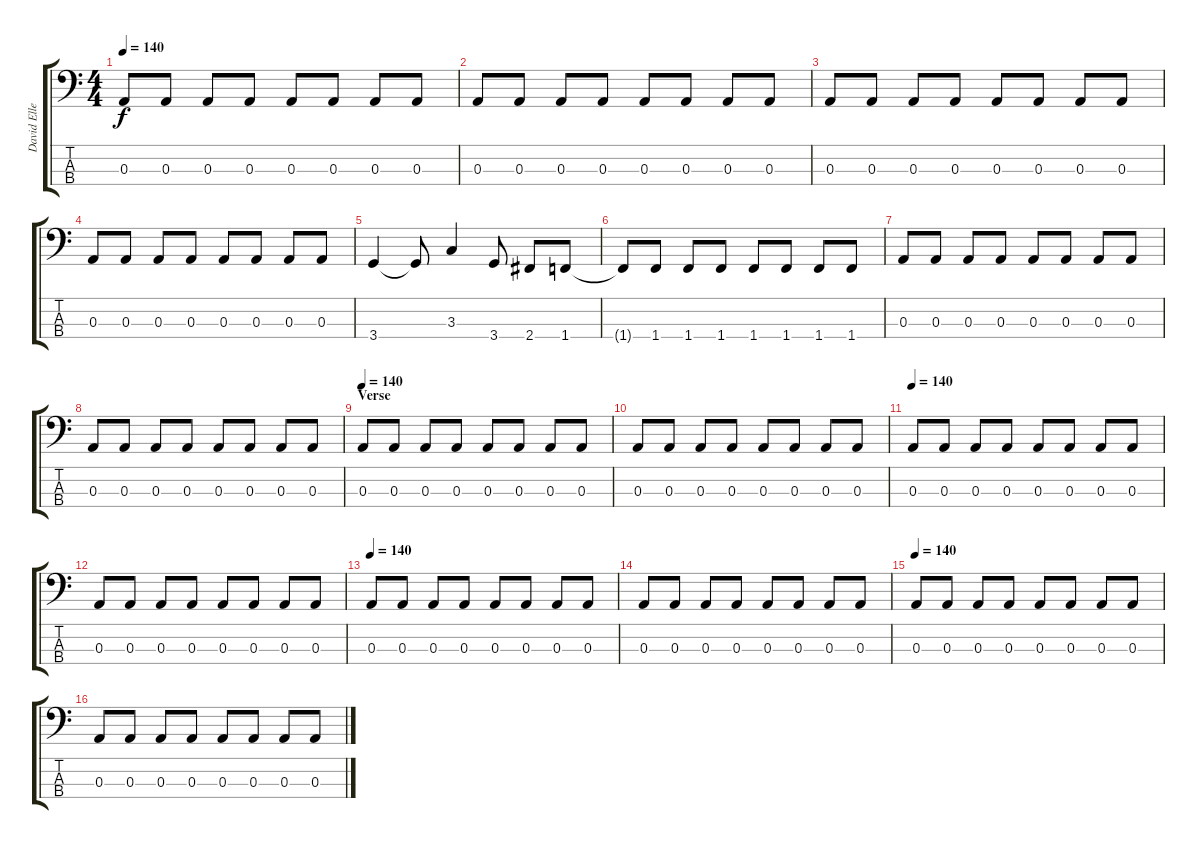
\track ("David Ellefson" "David Elle") {instrument electricbassfinger}
\staff {score tabs}
\tuning (G2 D2 A1 E1) {hide}
\ts (4 4)
\tempo 140
\clef f4
\ks c
0.3.8{dy f} 0.3.8 0.3.8 0.3.8 0.3.8 0.3.8 0.3.8 0.3.8 |
0.3.8 0.3.8 0.3.8 0.3.8 0.3.8 0.3.8 0.3.8 0.3.8 |
0.3.8 0.3.8 0.3.8 0.3.8 0.3.8 0.3.8 0.3.8 0.3.8 |
0.3.8 0.3.8 0.3.8 0.3.8 0.3.8 0.3.8 0.3.8 0.3.8 |
3.4.4 3.4{t}.8 3.3.4 3.4.8 2.4.8 1.4.8 |
1.4{t}.8 1.4.8 1.4.8 1.4.8 1.4.8 1.4.8 1.4.8 1.4.8 |
0.3.8 0.3.8 0.3.8 0.3.8 0.3.8 0.3.8 0.3.8 0.3.8 |
0.3.8 0.3.8 0.3.8 0.3.8 0.3.8 0.3.8 0.3.8 0.3.8 |
\section ("" "Verse")
\tempo 140
0.3.8 0.3.8 0.3.8 0.3.8 0.3.8 0.3.8 0.3.8 0.3.8 |
0.3.8 0.3.8 0.3.8 0.3.8 0.3.8 0.3.8 0.3.8 0.3.8 |
\tempo 140
0.3.8 0.3.8 0.3.8 0.3.8 0.3.8 0.3.8 0.3.8 0.3.8 |
0.3.8 0.3.8 0.3.8 0.3.8 0.3.8 0.3.8 0.3.8 0.3.8 |
\tempo 140
0.3.8 0.3.8 0.3.8 0.3.8 0.3.8 0.3.8 0.3.8 0.3.8 |
0.3.8 0.3.8 0.3.8 0.3.8 0.3.8 0.3.8 0.3.8 0.3.8 |
\tempo 140
0.3.8 0.3.8 0.3.8 0.3.8 0.3.8 0.3.8 0.3.8 0.3.8 |
0.3.8 0.3.8 0.3.8 0.3.8 0.3.8 0.3.8 0.3.8 0.3.8
